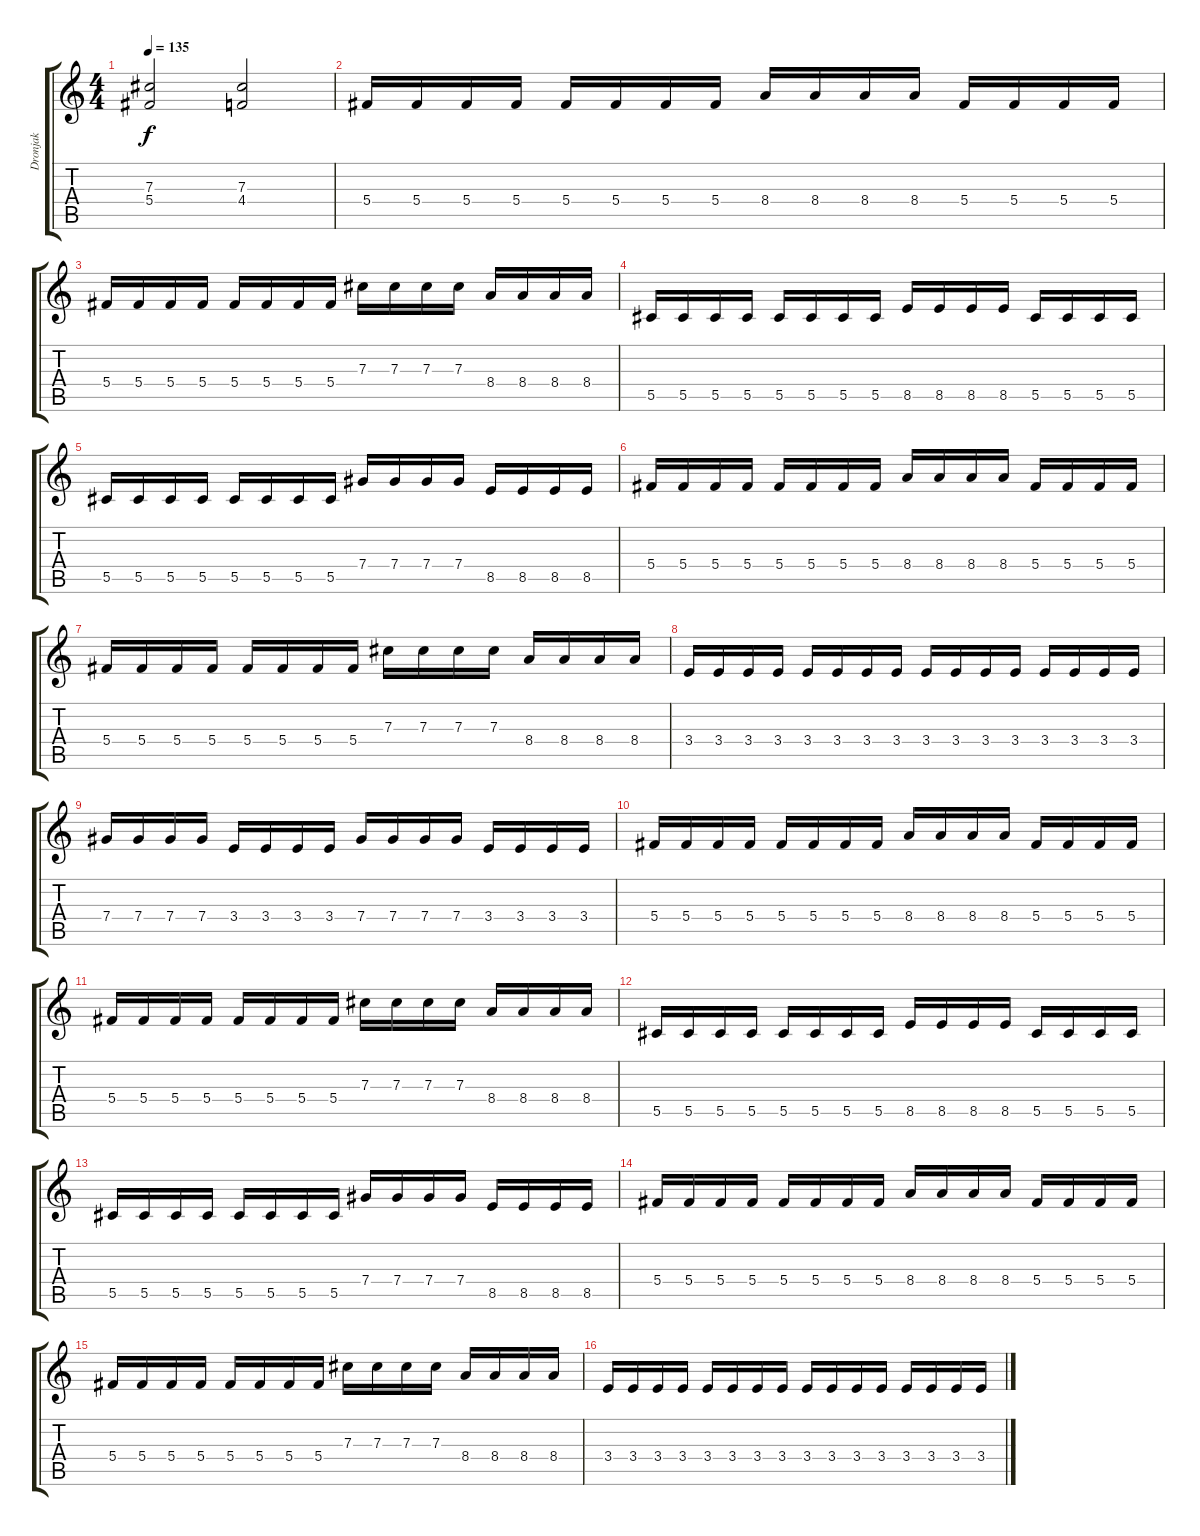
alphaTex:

\track ("Dronjak" "Dronjak") {instrument distortionguitar}
\staff {score tabs}
\tuning (Eb4 Bb3 Gb3 Db3 Ab2 Eb2) {hide}
\ts (4 4)
\tempo 135
\clef g2
\ks c
(7.3 5.4).2{dy f} (7.3 4.4).2 |
5.4.16 5.4.16 5.4.16 5.4.16 5.4.16 5.4.16 5.4.16 5.4.16 8.4.16 8.4.16 8.4.16 8.4.16 5.4.16 5.4.16 5.4.16 5.4.16 |
5.4.16 5.4.16 5.4.16 5.4.16 5.4.16 5.4.16 5.4.16 5.4.16 7.3.16 7.3.16 7.3.16 7.3.16 8.4.16 8.4.16 8.4.16 8.4.16 |
5.5.16 5.5.16 5.5.16 5.5.16 5.5.16 5.5.16 5.5.16 5.5.16 8.5.16 8.5.16 8.5.16 8.5.16 5.5.16 5.5.16 5.5.16 5.5.16 |
5.5.16 5.5.16 5.5.16 5.5.16 5.5.16 5.5.16 5.5.16 5.5.16 7.4.16 7.4.16 7.4.16 7.4.16 8.5.16 8.5.16 8.5.16 8.5.16 |
5.4.16 5.4.16 5.4.16 5.4.16 5.4.16 5.4.16 5.4.16 5.4.16 8.4.16 8.4.16 8.4.16 8.4.16 5.4.16 5.4.16 5.4.16 5.4.16 |
5.4.16 5.4.16 5.4.16 5.4.16 5.4.16 5.4.16 5.4.16 5.4.16 7.3.16 7.3.16 7.3.16 7.3.16 8.4.16 8.4.16 8.4.16 8.4.16 |
3.4.16 3.4.16 3.4.16 3.4.16 3.4.16 3.4.16 3.4.16 3.4.16 3.4.16 3.4.16 3.4.16 3.4.16 3.4.16 3.4.16 3.4.16 3.4.16 |
7.4.16 7.4.16 7.4.16 7.4.16 3.4.16 3.4.16 3.4.16 3.4.16 7.4.16 7.4.16 7.4.16 7.4.16 3.4.16 3.4.16 3.4.16 3.4.16 |
5.4.16 5.4.16 5.4.16 5.4.16 5.4.16 5.4.16 5.4.16 5.4.16 8.4.16 8.4.16 8.4.16 8.4.16 5.4.16 5.4.16 5.4.16 5.4.16 |
5.4.16 5.4.16 5.4.16 5.4.16 5.4.16 5.4.16 5.4.16 5.4.16 7.3.16 7.3.16 7.3.16 7.3.16 8.4.16 8.4.16 8.4.16 8.4.16 |
5.5.16 5.5.16 5.5.16 5.5.16 5.5.16 5.5.16 5.5.16 5.5.16 8.5.16 8.5.16 8.5.16 8.5.16 5.5.16 5.5.16 5.5.16 5.5.16 |
5.5.16 5.5.16 5.5.16 5.5.16 5.5.16 5.5.16 5.5.16 5.5.16 7.4.16 7.4.16 7.4.16 7.4.16 8.5.16 8.5.16 8.5.16 8.5.16 |
5.4.16 5.4.16 5.4.16 5.4.16 5.4.16 5.4.16 5.4.16 5.4.16 8.4.16 8.4.16 8.4.16 8.4.16 5.4.16 5.4.16 5.4.16 5.4.16 |
5.4.16 5.4.16 5.4.16 5.4.16 5.4.16 5.4.16 5.4.16 5.4.16 7.3.16 7.3.16 7.3.16 7.3.16 8.4.16 8.4.16 8.4.16 8.4.16 |
3.4.16 3.4.16 3.4.16 3.4.16 3.4.16 3.4.16 3.4.16 3.4.16 3.4.16 3.4.16 3.4.16 3.4.16 3.4.16 3.4.16 3.4.16 3.4.16
